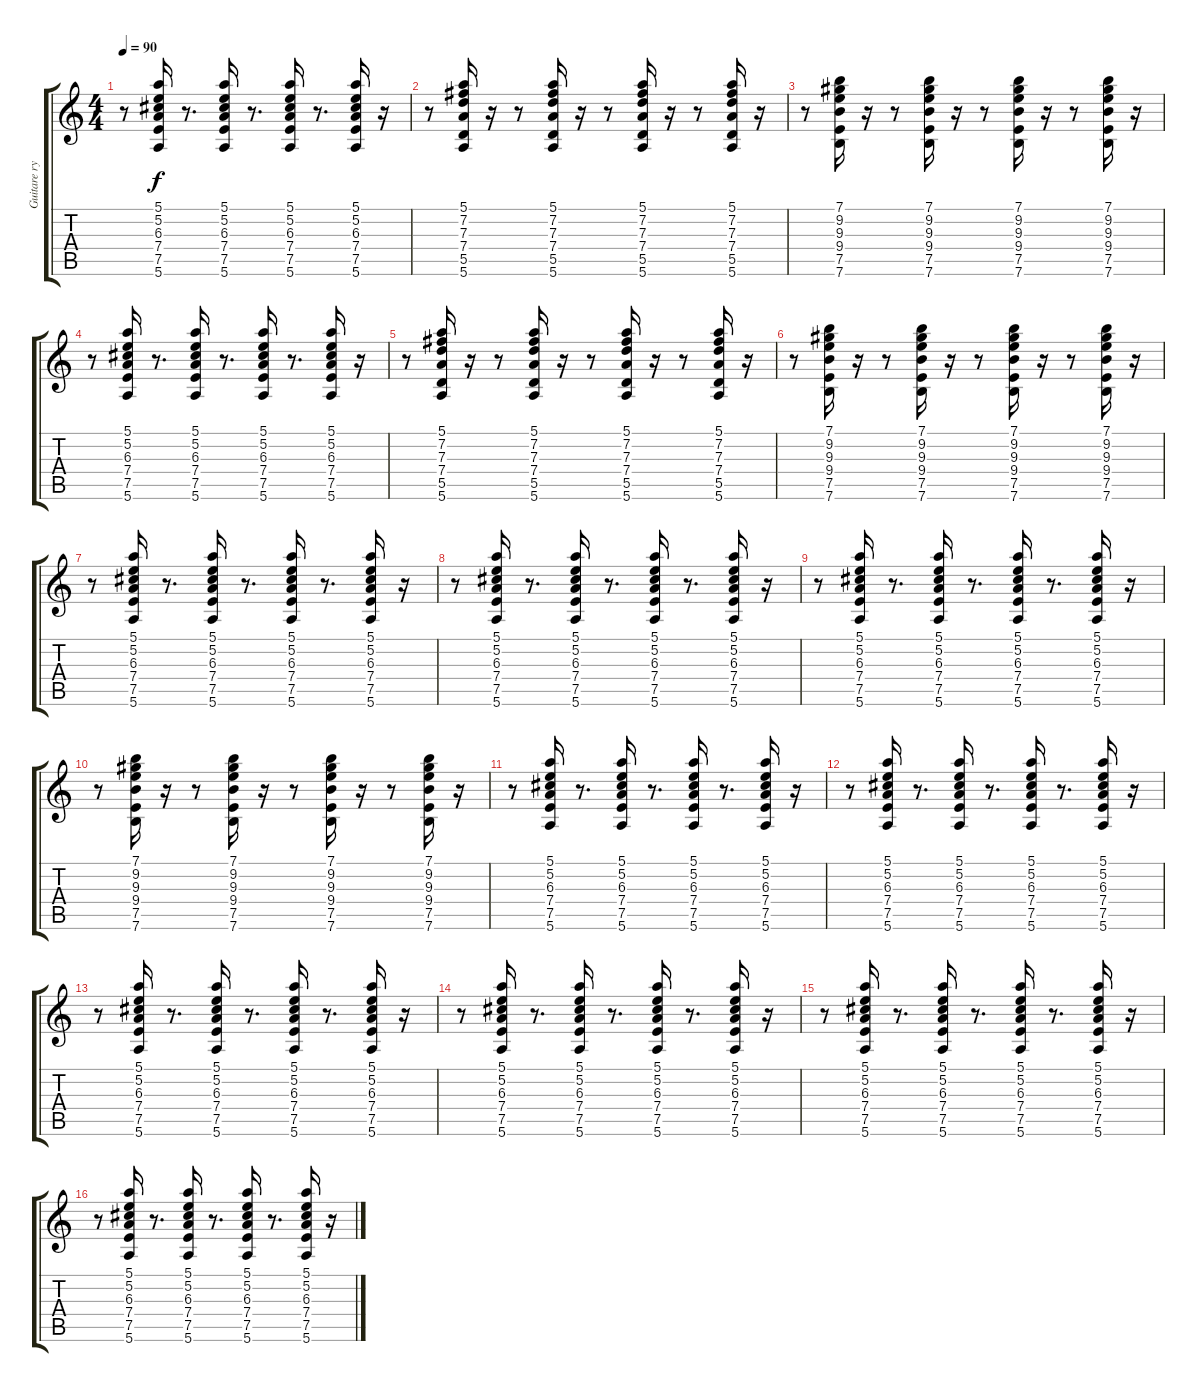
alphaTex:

\track ("Guitare rythmique" "Guitare ry") {instrument electricguitarmuted}
\staff {score tabs}
\tuning (E4 B3 G3 D3 A2 E2) {hide}
\ts (4 4)
\tempo 90
\clef g2
\ks c
r.8{dy f} (5.1 5.2 6.3 7.4 7.5 5.6).16 r.8{d} (5.1 5.2 6.3 7.4 7.5 5.6).16 r.8{d} (5.1 5.2 6.3 7.4 7.5 5.6).16 r.8{d} (5.1 5.2 6.3 7.4 7.5 5.6).16 r.16 |
r.8 (5.1 7.2 7.3 7.4 5.5 5.6).16 r.16 r.8 (5.1 7.2 7.3 7.4 5.5 5.6).16 r.16 r.8 (5.1 7.2 7.3 7.4 5.5 5.6).16 r.16 r.8 (5.1 7.2 7.3 7.4 5.5 5.6).16 r.16 |
r.8 (7.1 9.2 9.3 9.4 7.5 7.6).16 r.16 r.8 (7.1 9.2 9.3 9.4 7.5 7.6).16 r.16 r.8 (7.1 9.2 9.3 9.4 7.5 7.6).16 r.16 r.8 (7.1 9.2 9.3 9.4 7.5 7.6).16 r.16 |
r.8 (5.1 5.2 6.3 7.4 7.5 5.6).16 r.8{d} (5.1 5.2 6.3 7.4 7.5 5.6).16 r.8{d} (5.1 5.2 6.3 7.4 7.5 5.6).16 r.8{d} (5.1 5.2 6.3 7.4 7.5 5.6).16 r.16 |
r.8 (5.1 7.2 7.3 7.4 5.5 5.6).16 r.16 r.8 (5.1 7.2 7.3 7.4 5.5 5.6).16 r.16 r.8 (5.1 7.2 7.3 7.4 5.5 5.6).16 r.16 r.8 (5.1 7.2 7.3 7.4 5.5 5.6).16 r.16 |
r.8 (7.1 9.2 9.3 9.4 7.5 7.6).16 r.16 r.8 (7.1 9.2 9.3 9.4 7.5 7.6).16 r.16 r.8 (7.1 9.2 9.3 9.4 7.5 7.6).16 r.16 r.8 (7.1 9.2 9.3 9.4 7.5 7.6).16 r.16 |
r.8 (5.1 5.2 6.3 7.4 7.5 5.6).16 r.8{d} (5.1 5.2 6.3 7.4 7.5 5.6).16 r.8{d} (5.1 5.2 6.3 7.4 7.5 5.6).16 r.8{d} (5.1 5.2 6.3 7.4 7.5 5.6).16 r.16 |
r.8 (5.1 5.2 6.3 7.4 7.5 5.6).16 r.8{d} (5.1 5.2 6.3 7.4 7.5 5.6).16 r.8{d} (5.1 5.2 6.3 7.4 7.5 5.6).16 r.8{d} (5.1 5.2 6.3 7.4 7.5 5.6).16 r.16 |
r.8 (5.1 5.2 6.3 7.4 7.5 5.6).16 r.8{d} (5.1 5.2 6.3 7.4 7.5 5.6).16 r.8{d} (5.1 5.2 6.3 7.4 7.5 5.6).16 r.8{d} (5.1 5.2 6.3 7.4 7.5 5.6).16 r.16 |
r.8 (7.1 9.2 9.3 9.4 7.5 7.6).16 r.16 r.8 (7.1 9.2 9.3 9.4 7.5 7.6).16 r.16 r.8 (7.1 9.2 9.3 9.4 7.5 7.6).16 r.16 r.8 (7.1 9.2 9.3 9.4 7.5 7.6).16 r.16 |
r.8 (5.1 5.2 6.3 7.4 7.5 5.6).16 r.8{d} (5.1 5.2 6.3 7.4 7.5 5.6).16 r.8{d} (5.1 5.2 6.3 7.4 7.5 5.6).16 r.8{d} (5.1 5.2 6.3 7.4 7.5 5.6).16 r.16 |
r.8 (5.1 5.2 6.3 7.4 7.5 5.6).16 r.8{d} (5.1 5.2 6.3 7.4 7.5 5.6).16 r.8{d} (5.1 5.2 6.3 7.4 7.5 5.6).16 r.8{d} (5.1 5.2 6.3 7.4 7.5 5.6).16 r.16 |
r.8 (5.1 5.2 6.3 7.4 7.5 5.6).16 r.8{d} (5.1 5.2 6.3 7.4 7.5 5.6).16 r.8{d} (5.1 5.2 6.3 7.4 7.5 5.6).16 r.8{d} (5.1 5.2 6.3 7.4 7.5 5.6).16 r.16 |
r.8 (5.1 5.2 6.3 7.4 7.5 5.6).16 r.8{d} (5.1 5.2 6.3 7.4 7.5 5.6).16 r.8{d} (5.1 5.2 6.3 7.4 7.5 5.6).16 r.8{d} (5.1 5.2 6.3 7.4 7.5 5.6).16 r.16 |
r.8 (5.1 5.2 6.3 7.4 7.5 5.6).16 r.8{d} (5.1 5.2 6.3 7.4 7.5 5.6).16 r.8{d} (5.1 5.2 6.3 7.4 7.5 5.6).16 r.8{d} (5.1 5.2 6.3 7.4 7.5 5.6).16 r.16 |
r.8 (5.1 5.2 6.3 7.4 7.5 5.6).16 r.8{d} (5.1 5.2 6.3 7.4 7.5 5.6).16 r.8{d} (5.1 5.2 6.3 7.4 7.5 5.6).16 r.8{d} (5.1 5.2 6.3 7.4 7.5 5.6).16 r.16
